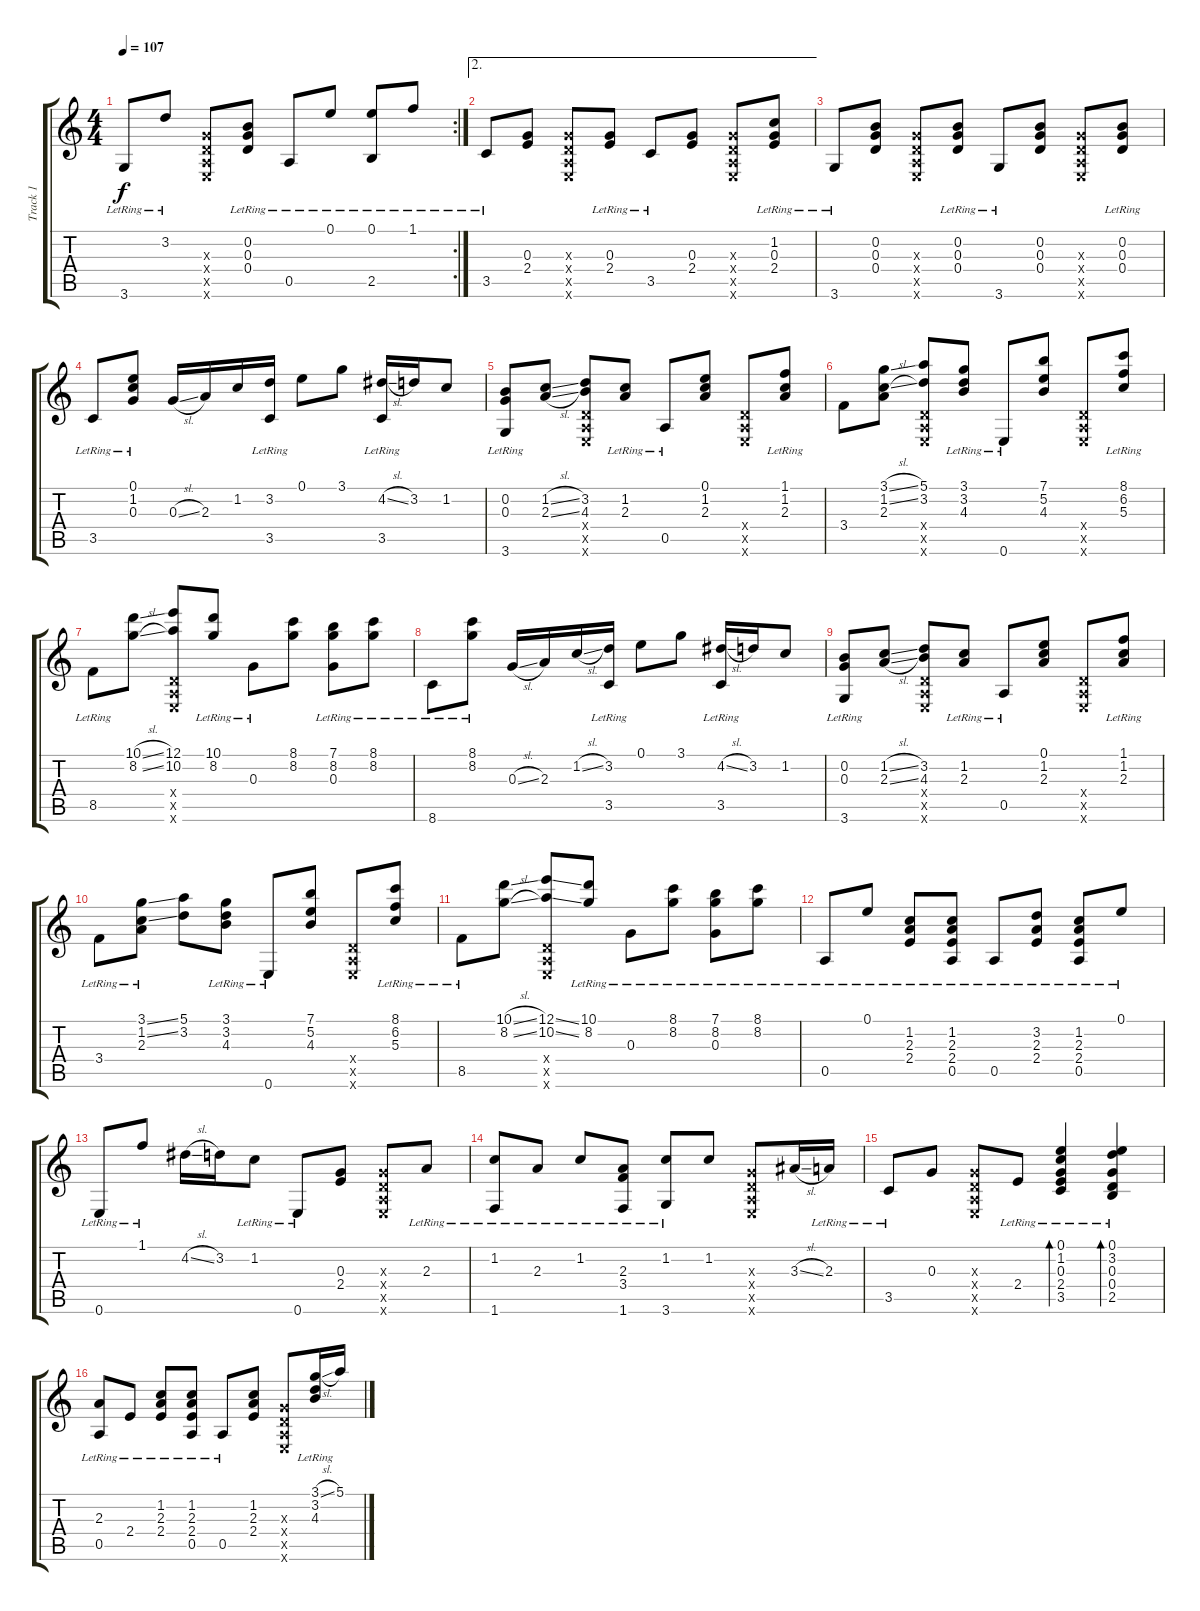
\track ("Track 1" "Track 1") {instrument acousticguitarnylon}
\staff {score tabs}
\tuning (E4 B3 G3 D3 A2 E2) {hide}
\rc 2
\ts (4 4)
\tempo 107
\clef g2
\ks c
3.6{lr}.8{dy f} 3.2{lr}.8 (0.3{x} 0.4{x} 0.5{x} 0.6{x}).8 (0.2{lr} 0.3{lr} 0.4{lr}).8 0.5{lr}.8 0.1{lr}.8 (0.1{lr} 2.5{lr}).8 1.1{lr}.8 |
\ae 2
3.5{lr}.8 (0.3 2.4).8 (0.3{x} 0.4{x} 0.5{x} 0.6{x}).8 (0.3 2.4{lr}).8 3.5{lr}.8 (0.3 2.4).8 (0.3{x} 0.4{x} 0.5{x} 0.6{x}).8 (1.2{lr} 0.3{lr} 2.4{lr}).8 |
3.6{lr}.8 (0.2 0.3 0.4).8 (0.3{x} 0.4{x} 0.5{x} 0.6{x}).8 (0.2{lr} 0.3{lr} 0.4{lr}).8 3.6{lr}.8 (0.2 0.3 0.4).8 (0.3{x} 0.4{x} 0.5{x} 0.6{x}).8 (0.2{lr} 0.3{lr} 0.4{lr}).8 |
3.5{lr}.8 (0.1{lr} 1.2{lr} 0.3).8 0.3{sl}.16 2.3.16 1.2.16 (3.2 3.5{lr}).16 0.1.8 3.1.8 (4.2{sl} 3.5{lr}).16 3.2.16 1.2.8 |
(0.2{lr} 0.3{lr} 3.6{lr}).8 (1.2{sl} 2.3{sl}).8 (3.2 4.3 0.4{x} 0.5{x} 0.6{x}).8 (1.2{lr} 2.3{lr}).8 0.5{lr}.8 (0.1 1.2 2.3).8 (0.4{x} 0.5{x} 0.6{x}).8 (1.1{lr} 1.2{lr} 2.3{lr}).8 |
3.4.8 (3.1{sl} 1.2{sl} 2.3).8 (5.1 3.2 0.4{x} 0.5{x} 0.6{x}).8 (3.1 3.2{lr} 4.3{lr}).8 0.6{lr}.8 (7.1 5.2 4.3).8 (0.4{x} 0.5{x} 0.6{x}).8 (8.1{lr} 6.2{lr} 5.3{lr}).8 |
8.5{lr}.8 (10.1{sl} 8.2{sl}).8 (12.1 10.2 0.4{x} 0.5{x} 0.6{x}).8 (10.1{lr} 8.2{lr}).8 0.3{lr}.8 (8.1 8.2).8 (7.1 8.2 0.3{lr}).8 (8.1{lr} 8.2{lr}).8 |
8.6{lr}.8 (8.1{lr} 8.2{lr}).8 0.3{sl}.16 2.3.16 1.2{sl}.16 (3.2 3.5{lr}).16 0.1.8 3.1.8 (4.2{sl} 3.5{lr}).16 3.2.16 1.2.8 |
(0.2 0.3 3.6{lr}).8 (1.2{sl} 2.3{sl}).8 (3.2 4.3 0.4{x} 0.5{x} 0.6{x}).8 (1.2{lr} 2.3{lr}).8 0.5{lr}.8 (0.1 1.2 2.3).8 (0.4{x} 0.5{x} 0.6{x}).8 (1.1{lr} 1.2{lr} 2.3{lr}).8 |
3.4{lr}.8 (3.1{ss} 1.2{ss} 2.3{lr}).8 (5.1 3.2).8 (3.1{lr} 3.2{lr} 4.3{lr}).8 0.6{lr}.8 (7.1 5.2 4.3).8 (0.4{x} 0.5{x} 0.6{x}).8 (8.1{lr} 6.2{lr} 5.3{lr}).8 |
8.5{lr}.8 (10.1{sl} 8.2{sl}).8 (12.1{ss} 10.2{ss} 0.4{x} 0.5{x} 0.6{x}).8 (10.1{lr} 8.2{lr}).8 0.3{lr}.8 (8.1 8.2{lr}).8 (7.1 8.2 0.3{lr}).8 (8.1{lr} 8.2{lr}).8 |
0.5{lr}.8 0.1{lr}.8 (1.2{lr} 2.3 2.4).8 (1.2{lr} 2.3{lr} 2.4{lr} 0.5{lr}).8 0.5{lr}.8 (3.2{lr} 2.3{lr} 2.4{lr}).8 (1.2{lr} 2.3{lr} 2.4{lr} 0.5{lr}).8 0.1{lr}.8 |
0.6{lr}.8 1.1{lr}.8 4.2{sl}.16 3.2.16 1.2{lr}.8 0.6{lr}.8 (0.3 2.4).8 (0.3{x} 0.4{x} 0.5{x} 0.6{x}).8 2.3{lr}.8 |
(1.2{lr} 1.6{lr}).8 2.3{lr}.8 1.2{lr}.8 (2.3{lr} 3.4{lr} 1.6{lr}).8 (1.2{lr} 3.6{lr}).8 1.2.8 (0.3{x} 0.4{x} 0.5{x} 0.6{x}).8 3.3{sl}.16 2.3{lr}.16 |
3.5{lr}.8 0.3.8 (0.3{x} 0.4{x} 0.5{x} 0.6{x}).8 2.4{lr}.8 (0.1{lr} 1.2{lr} 0.3{lr} 2.4{lr} 3.5{lr}).4{bd 60} (0.1{lr} 3.2{lr} 0.3{lr} 0.4 2.5).4{bd 60} |
(2.3{lr} 0.5{lr}).8 2.4{lr}.8 (1.2{lr} 2.3{lr} 2.4{lr}).8 (1.2{lr} 2.3{lr} 2.4{lr} 0.5).8 0.5{lr}.8 (1.2 2.3 2.4).8 (0.3{x} 0.4{x} 0.5{x} 0.6{x}).8 (3.1{sl} 3.2{lr} 4.3{lr}).16 5.1.16
